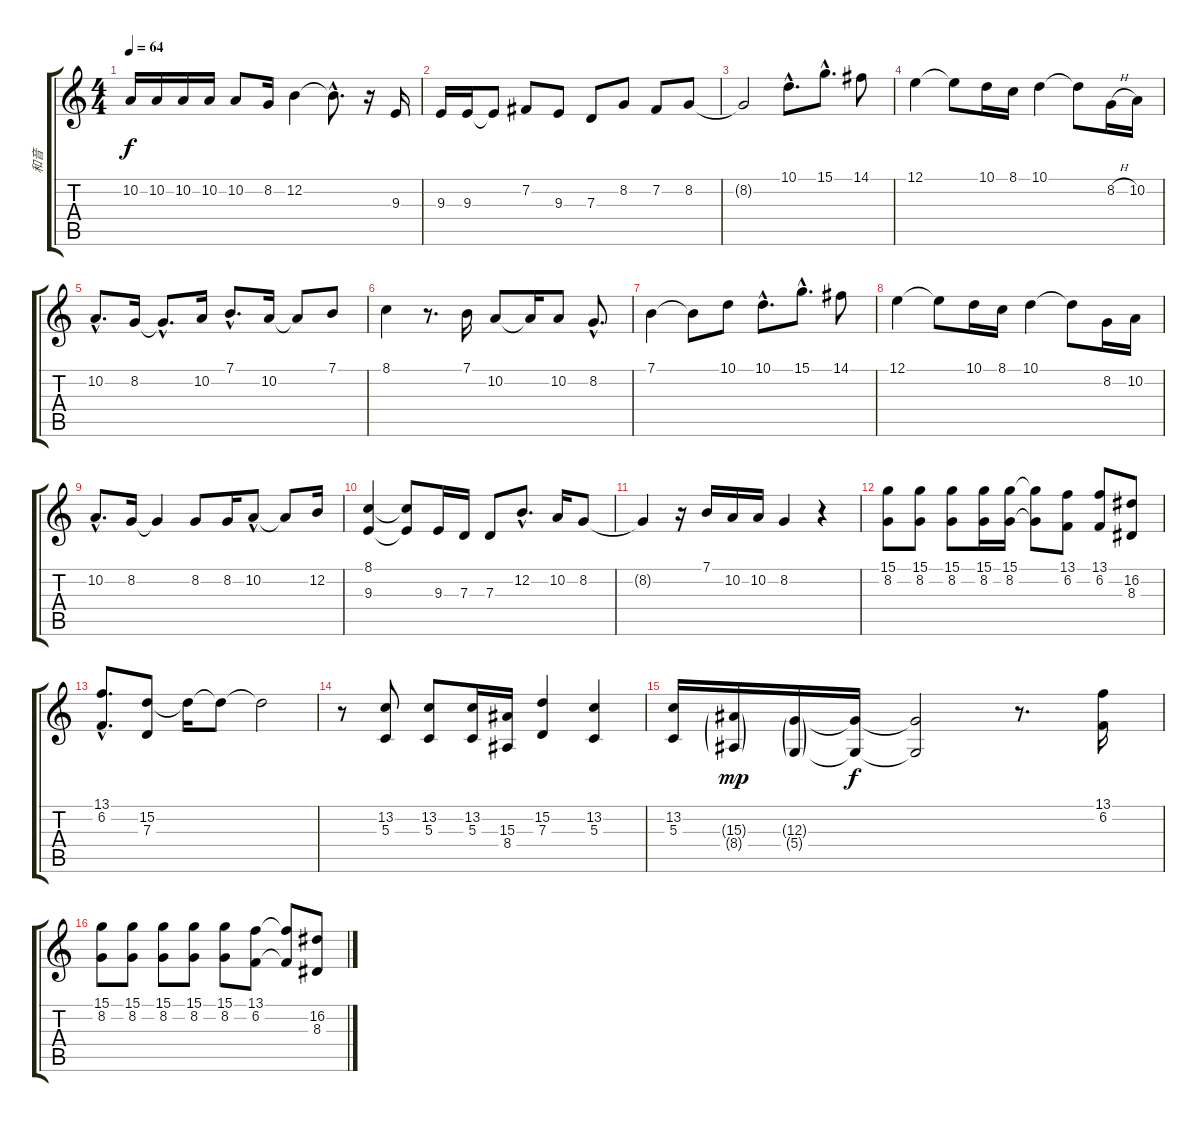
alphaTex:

\track ("和音" "和音") {instrument synthstrings1}
\staff {score tabs}
\tuning (E4 B3 G3 D3 A2 E2) {hide}
\ts (4 4)
\tempo 64
\clef g2
\ks c
10.2.16{dy f} 10.2.16 10.2.16 10.2.16 10.2.8 8.2.16 12.2.4 12.2{hac t}.8{d} r.16 9.3.16 |
9.3.16 9.3.16 9.3{t}.8 7.2.8 9.3.8 7.3.8 8.2.8 7.2.8 8.2.8 |
8.2{t}.2 10.1{hac}.8{d} 15.1{hac}.8{d} 14.1.8 |
12.1.4 12.1{t}.8 10.1.16 8.1.16 10.1.4 10.1{t}.8 8.2{h}.16 10.2.16 |
10.2{hac}.8{d} 8.2.16 8.2{hac t}.8{d} 10.2.16 7.1{hac}.8{d} 10.2.16 10.2{t}.8 7.1.8 |
8.1.4 r.8{d} 7.1.16 10.2.8 10.2{t}.16 10.2.8 8.2{hac}.8{d} |
7.1.4 7.1{t}.8 10.1.8 10.1{hac}.8{d} 15.1{hac}.8{d} 14.1.8 |
12.1.4 12.1{t}.8 10.1.16 8.1.16 10.1.4 10.1{t}.8 8.2.16 10.2.16 |
10.2{hac}.8{d} 8.2.16 8.2{t}.4 8.2.8 8.2.16 10.2{hac}.8 10.2{t}.8 12.2.16 |
(8.1 9.3).4 (8.1{t} 9.3{t}).8 9.3.16 7.3.16 7.3.8 12.2{hac}.8{d} 10.2.16 8.2.8 |
8.2{t}.4 r.16 7.1.16 10.2.16 10.2.16 8.2.4 r.4 |
(15.1 8.2).8 (15.1 8.2).8 (15.1 8.2).8 (15.1 8.2).16 (15.1 8.2).16 (15.1{t} 8.2{t}).8 (13.1 6.2).8 (13.1 6.2).8 (16.2 8.3).8 |
(13.1{hac} 6.2{hac}).8{d} (15.2 7.3).8 15.2{t}.16 15.2{t}.8 15.2{t}.2 |
r.8 (13.2 5.3).8 (13.2 5.3).8 (13.2 5.3).16 (15.3 8.4).16 (15.2 7.3).4 (13.2 5.3).4 |
(13.2 5.3).16 (15.3{g} 8.4{g}).16{dy mp} (12.3{g} 5.4{g}).16 (12.3{t} 5.4{t}).16{dy f} (12.3{t} 5.4{t}).2 r.8{d} (13.1 6.2).16 |
(15.1 8.2).8 (15.1 8.2).8 (15.1 8.2).8 (15.1 8.2).8 (15.1 8.2).8 (13.1 6.2).8 (13.1{t} 6.2{t}).8 (16.2 8.3).8
